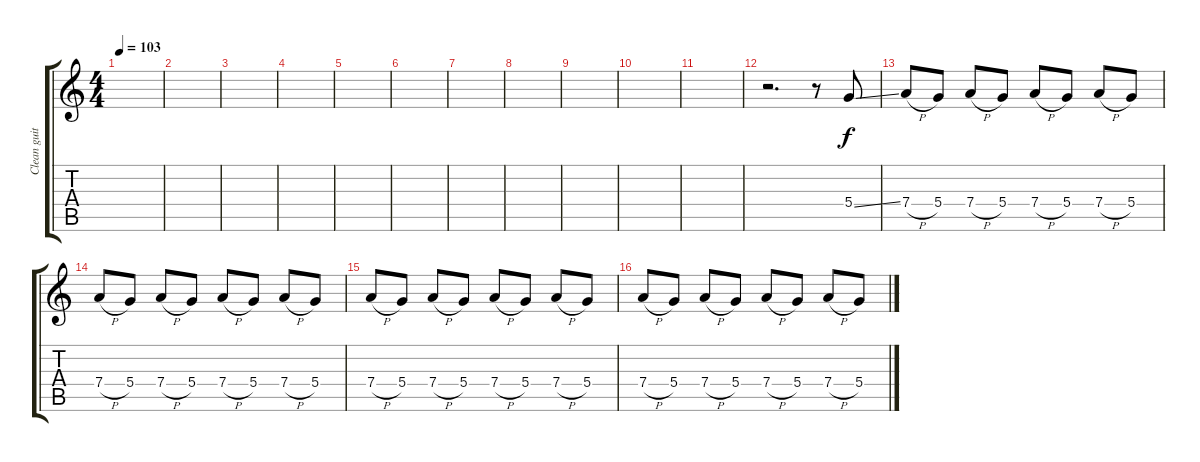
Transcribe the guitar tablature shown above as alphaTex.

\track ("Clean guitar 2" "Clean guit") {instrument electricguitarclean}
\staff {score tabs}
\tuning (E4 B3 G3 D3 A2 E2) {hide}
\ts (4 4)
\tempo 103
\clef g2
\ks c
|
|
|
|
|
|
|
|
|
|
|
r.2{d} r.8 5.4{ss}.8 |
7.4{h}.8 5.4.8 7.4{h}.8 5.4.8 7.4{h}.8 5.4.8 7.4{h}.8 5.4.8 |
7.4{h}.8 5.4.8 7.4{h}.8 5.4.8 7.4{h}.8 5.4.8 7.4{h}.8 5.4.8 |
7.4{h}.8 5.4.8 7.4{h}.8 5.4.8 7.4{h}.8 5.4.8 7.4{h}.8 5.4.8 |
7.4{h}.8 5.4.8 7.4{h}.8 5.4.8 7.4{h}.8 5.4.8 7.4{h}.8 5.4.8
